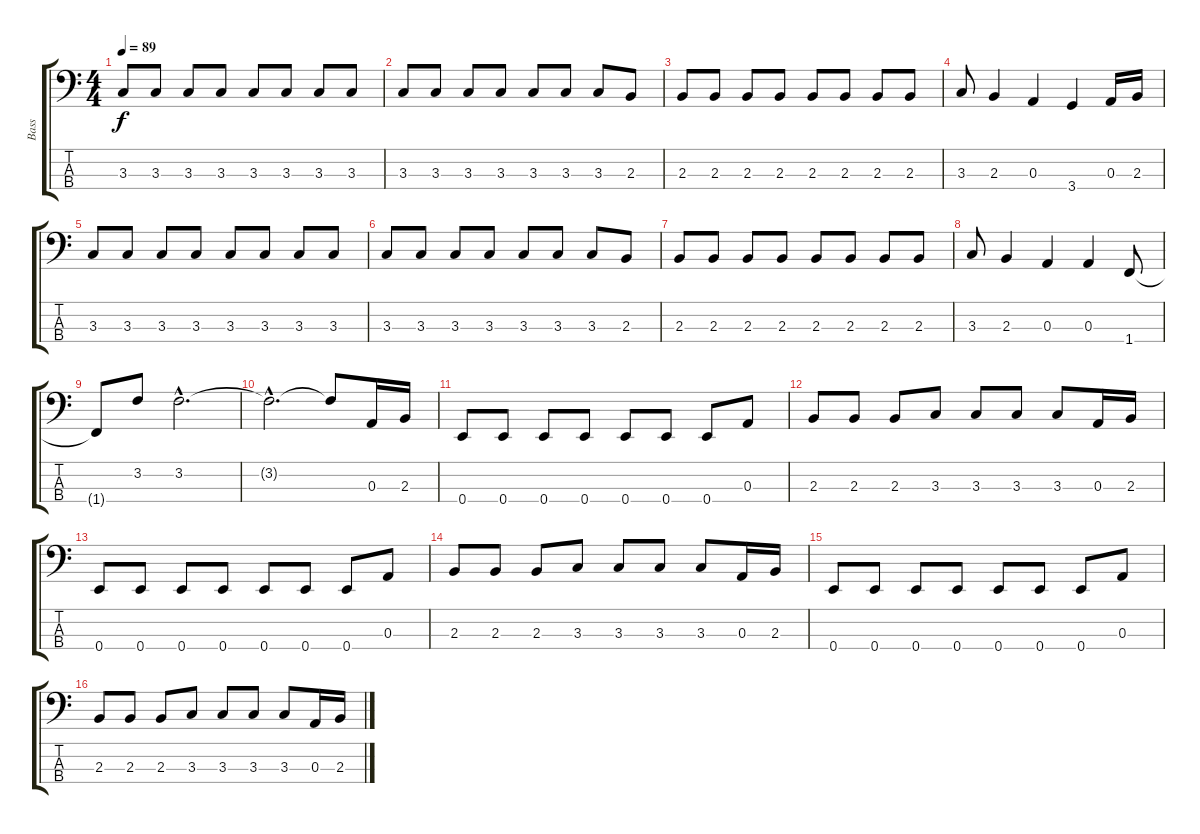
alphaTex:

\track ("Bass" "Bass") {instrument electricbassfinger}
\staff {score tabs}
\tuning (G2 D2 A1 E1) {hide}
\ts (4 4)
\tempo 89
\clef f4
\ks c
3.3.8{dy f} 3.3.8 3.3.8 3.3.8 3.3.8 3.3.8 3.3.8 3.3.8 |
3.3.8 3.3.8 3.3.8 3.3.8 3.3.8 3.3.8 3.3.8 2.3.8 |
2.3.8 2.3.8 2.3.8 2.3.8 2.3.8 2.3.8 2.3.8 2.3.8 |
3.3.8 2.3.4 0.3.4 3.4.4 0.3.16 2.3.16 |
3.3.8 3.3.8 3.3.8 3.3.8 3.3.8 3.3.8 3.3.8 3.3.8 |
3.3.8 3.3.8 3.3.8 3.3.8 3.3.8 3.3.8 3.3.8 2.3.8 |
2.3.8 2.3.8 2.3.8 2.3.8 2.3.8 2.3.8 2.3.8 2.3.8 |
3.3.8 2.3.4 0.3.4 0.3.4 1.4.8 |
1.4{t}.8 3.2.8 3.2{hac}.2{d} |
3.2{hac t}.2{d} 3.2{t}.8 0.3.16 2.3.16 |
0.4.8 0.4.8 0.4.8 0.4.8 0.4.8 0.4.8 0.4.8 0.3.8 |
2.3.8 2.3.8 2.3.8 3.3.8 3.3.8 3.3.8 3.3.8 0.3.16 2.3.16 |
0.4.8 0.4.8 0.4.8 0.4.8 0.4.8 0.4.8 0.4.8 0.3.8 |
2.3.8 2.3.8 2.3.8 3.3.8 3.3.8 3.3.8 3.3.8 0.3.16 2.3.16 |
0.4.8 0.4.8 0.4.8 0.4.8 0.4.8 0.4.8 0.4.8 0.3.8 |
2.3.8 2.3.8 2.3.8 3.3.8 3.3.8 3.3.8 3.3.8 0.3.16 2.3.16
